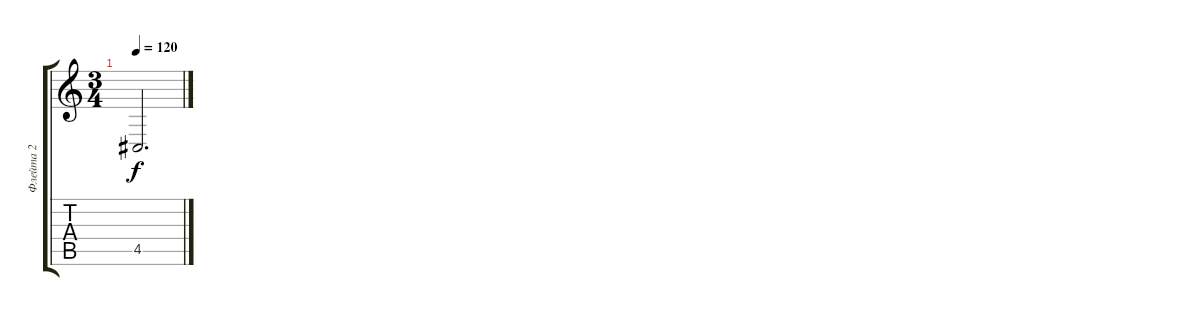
\track ("Флейта 2" "Флейта 2") {instrument flute}
\staff {score tabs}
\tuning (E4 B3 G3 D3 A2 E2) {hide}
\ts (3 4)
\tempo 120
\clef g2
\ks c
4.5{t}.2{d dy f}
